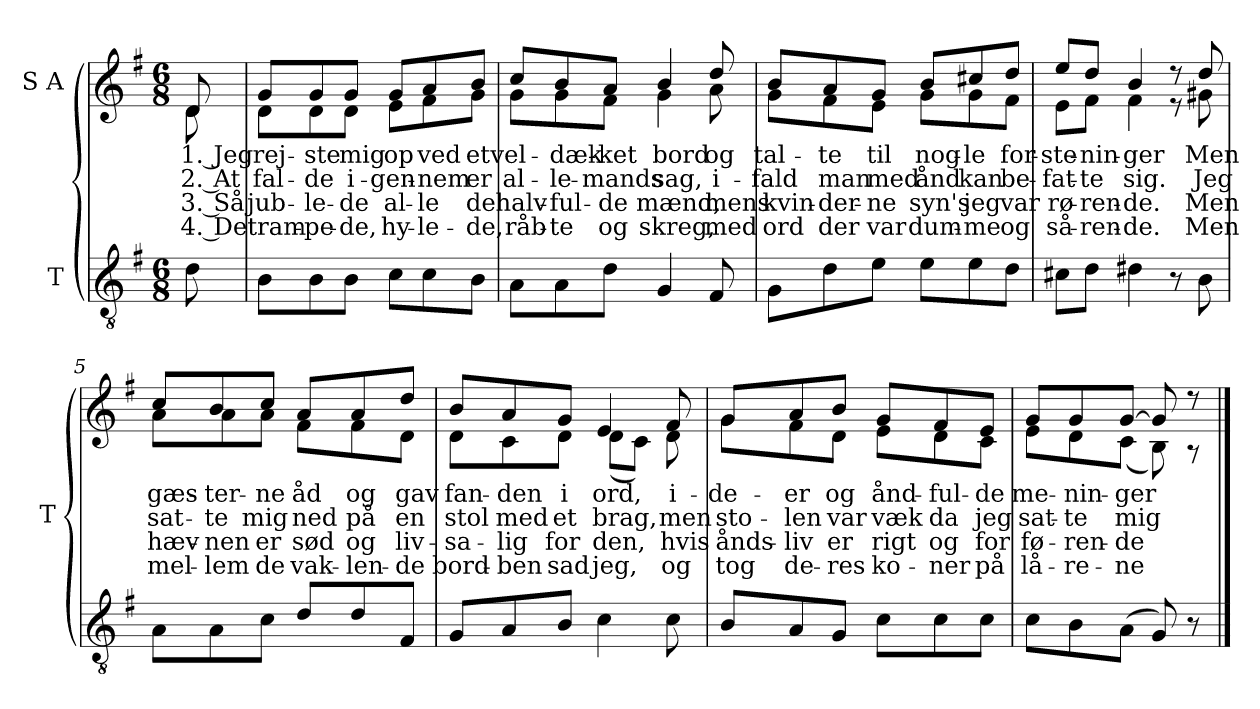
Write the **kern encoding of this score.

**kern	**kern	**text	**text	**text	**text
*part2	*part1	*part1	*part1	*part1	*part1
*staff2	*staff1	*staff1	*staff1	*staff1	*staff1
*I"T	*I"S A	*	*	*	*
*I'T	*	*	*	*	*
*clefGv2	*clefG2	*	*	*	*
*k[f#]	*k[f#]	*	*	*	*
*M6/8	*M6/8	*	*	*	*
*MM78	*MM78	*	*	*	*
=	=	=	=	=	=
!	!	!LO:LY:b	!LO:LY:b	!LO:LY:b	!LO:LY:b
*	*^	*	*	*	*
8d\	8d/	8d\	1. Jeg	2. At	3. Så	4. De
=1	=1	=1	=1	=1	=1	=1
!	!	!	!LO:LY:b	!LO:LY:b	!LO:LY:b	!LO:LY:b
8B\L	8g/L	8d\L	rej-	fal-	jub-	tram-
!	!	!	!LO:LY:b	!LO:LY:b	!LO:LY:b	!LO:LY:b
8B\	8g/	8d\	-ste	-de	-le-	-pe-
!	!	!	!LO:LY:b	!LO:LY:b	!LO:LY:b	!LO:LY:b
8B\J	8g/J	8d\J	mig	i-	-de	-de,
!	!	!	!LO:LY:b	!LO:LY:b	!LO:LY:b	!LO:LY:b
8c\L	8g/L	8e\L	op	-gen-	al-	hy-
!	!	!	!LO:LY:b	!LO:LY:b	!LO:LY:b	!LO:LY:b
8c\	8a/	8f#\	ved	-nem	-le	-le-
!	!	!	!LO:LY:b	!LO:LY:b	!LO:LY:b	!LO:LY:b
8B\J	8b/J	8g\J	et	er	de	-de,
=2	=2	=2	=2	=2	=2	=2
!	!	!	!LO:LY:b	!LO:LY:b	!LO:LY:b	!LO:LY:b
8A\L	8cc/L	8g\L	vel-	al-	halv-	råb-
!	!	!	!LO:LY:b	!LO:LY:b	!LO:LY:b	!LO:LY:b
8A\	8b/	8g\	-dæk-	-le-	-ful-	-te
!	!	!	!LO:LY:b	!LO:LY:b	!LO:LY:b	!LO:LY:b
8d\J	8a/J	8f#\J	-ket	-mands	-de	og
!	!	!	!LO:LY:b	!LO:LY:b	!LO:LY:b	!LO:LY:b
4G/	4b/	4g\	bord	sag,	mænd,	skreg,
!	!	!	!LO:LY:b	!LO:LY:b	!LO:LY:b	!LO:LY:b
8F#/	8dd/	8a\	og	i-	mens	med
!!LO:LB:g=z	!!
=3	=3	=3	=3	=3	=3	=3
!	!	!	!LO:LY:b	!LO:LY:b	!LO:LY:b	!LO:LY:b
8G\L	8b/L	8g\L	tal-	-fald	kvin-	ord
!	!	!	!LO:LY:b	!LO:LY:b	!LO:LY:b	!LO:LY:b
8d\	8a/	8f#\	-te	man	-der-	der
!	!	!	!LO:LY:b	!LO:LY:b	!LO:LY:b	!LO:LY:b
8e\J	8g/J	8e\J	til	med	-ne	var
!	!	!	!LO:LY:b	!LO:LY:b	!LO:LY:b	!LO:LY:b
8e\L	8b/L	8g\L	nog-	ånd	syn's	dum-
!	!	!	!LO:LY:b	!LO:LY:b	!LO:LY:b	!LO:LY:b
8e\	8cc#X/	8g\	-le	kan	jeg	-me
!	!	!	!LO:LY:b	!LO:LY:b	!LO:LY:b	!LO:LY:b
8d\J	8dd/J	8f#\J	for-	be-	var	og
=4	=4	=4	=4	=4	=4	=4
!	!	!	!LO:LY:b	!LO:LY:b	!LO:LY:b	!LO:LY:b
8c#X\L	8ee/L	8e\L	-ste-	-fat-	rø-	så-
!	!	!	!LO:LY:b	!LO:LY:b	!LO:LY:b	!LO:LY:b
8d\J	8dd/J	8f#\J	-nin-	-te	-ren-	-ren-
!	!	!	!LO:LY:b	!LO:LY:b	!LO:LY:b	!LO:LY:b
4d#X\	4b/	4f#\	-ger	sig.	-de.	-de.
8r	8r	8r	.	.	.	.
!	!	!	!LO:LY:b	!LO:LY:b	!LO:LY:b	!LO:LY:b
8B\	8dd/	8g#X\	Men	Jeg	Men	Men
!!LO:LB:g=z	!!
=5	=5	=5	=5	=5	=5	=5
!	!	!	!LO:LY:b	!LO:LY:b	!LO:LY:b	!LO:LY:b
8A\L	8cc/L	8a\L	gæs-	sat-	hæv-	mel-
!	!	!	!LO:LY:b	!LO:LY:b	!LO:LY:b	!LO:LY:b
8A\	8b/	8a\	-ter-	-te	-nen	-lem
!	!	!	!LO:LY:b	!LO:LY:b	!LO:LY:b	!LO:LY:b
8c\J	8cc/J	8a\J	-ne	mig	er	de
!	!	!	!LO:LY:b	!LO:LY:b	!LO:LY:b	!LO:LY:b
8d/L	8a/L	8f#\L	åd	ned	sød	vak-
!	!	!	!LO:LY:b	!LO:LY:b	!LO:LY:b	!LO:LY:b
8d/	8a/	8f#\	og	på	og	-len-
!	!	!	!LO:LY:b	!LO:LY:b	!LO:LY:b	!LO:LY:b
8F#/J	8dd/J	8d\J	gav	en	liv-	-de
=6	=6	=6	=6	=6	=6	=6
!	!	!	!LO:LY:b	!LO:LY:b	!LO:LY:b	!LO:LY:b
8G/L	8b/L	8d\L	fan-	stol	-sa-	bord-
!	!	!	!LO:LY:b	!LO:LY:b	!LO:LY:b	!LO:LY:b
8A/	8a/	8c\	-den	med	-lig	-ben
!	!	!	!LO:LY:b	!LO:LY:b	!LO:LY:b	!LO:LY:b
8B/J	8g/J	8d\J	i	et	for	sad
!	!	!	!LO:LY:b	!LO:LY:b	!LO:LY:b	!LO:LY:b
4c\	4e/	(<8d\L	ord,	brag,	den,	jeg,
.	.	8c\J)	.	.	.	.
!	!	!	!LO:LY:b	!LO:LY:b	!LO:LY:b	!LO:LY:b
8c\	8f#/	8d\	i-	men	hvis	og
!!LO:PB:g=z	!!
=7	=7	=7	=7	=7	=7	=7
!	!	!	!LO:LY:b	!LO:LY:b	!LO:LY:b	!LO:LY:b
8B/L	8g/L	8g\L	-de-	sto-	ånds-	tog
!	!	!	!LO:LY:b	!LO:LY:b	!LO:LY:b	!LO:LY:b
8A/	8a/	8f#\	-er	-len	-liv	de-
!	!	!	!LO:LY:b	!LO:LY:b	!LO:LY:b	!LO:LY:b
8G/J	8b/J	8d\J	og	var	er	-res
!	!	!	!LO:LY:b	!LO:LY:b	!LO:LY:b	!LO:LY:b
8c\L	8g/L	8e\L	ånd-	væk	rigt	ko-
!	!	!	!LO:LY:b	!LO:LY:b	!LO:LY:b	!LO:LY:b
8c\	8f#/	8d\	-ful-	da	og	-ner
!	!	!	!LO:LY:b	!LO:LY:b	!LO:LY:b	!LO:LY:b
8c\J	8e/J	8c\J	-de	jeg	for	på
=8	=8	=8	=8	=8	=8	=8
!	!	!	!LO:LY:b	!LO:LY:b	!LO:LY:b	!LO:LY:b
8c\L	8g/L	8e\L	me-	sat-	fø-	lå-
!	!	!	!LO:LY:b	!LO:LY:b	!LO:LY:b	!LO:LY:b
8B\	8g/	8d\	-nin-	-te	-ren-	-re-
!	!	!	!LO:LY:b	!LO:LY:b	!LO:LY:b	!LO:LY:b
(>8A\J	[8g/J	(<8c\J	-ger	mig	-de	-ne
8G/)	8g/]	8B\)	.	.	.	.
8r	8r	8r	.	.	.	.
*	*v	*v	*	*	*	*
==	==	==	==	==	==
*-	*-	*-	*-	*-	*-
